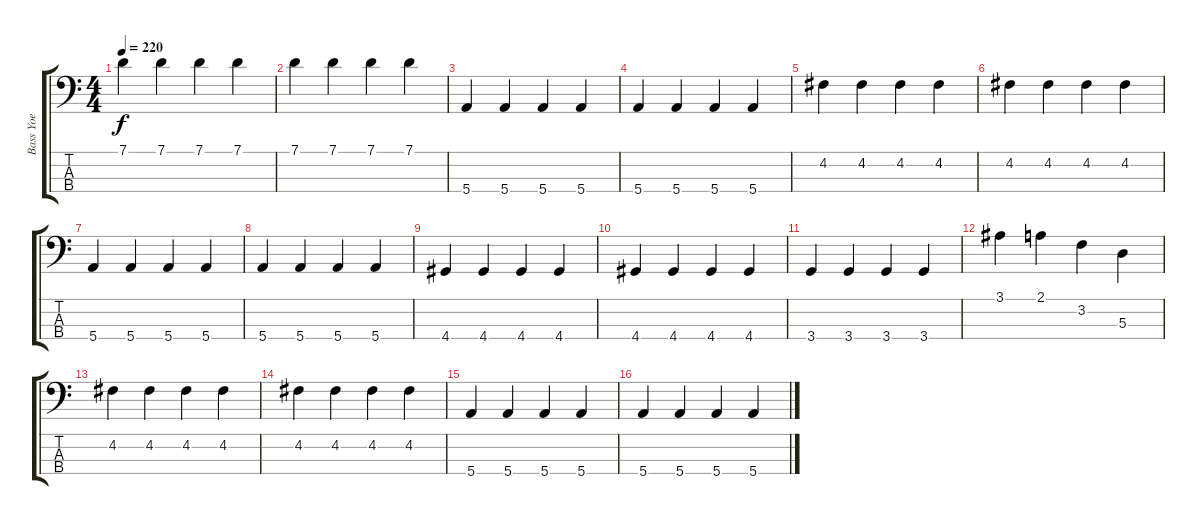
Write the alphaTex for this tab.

\track ("Bass Yoe" "Bass Yoe") {instrument electricbassfinger}
\staff {score tabs}
\tuning (G2 D2 A1 E1) {hide}
\ts (4 4)
\tempo 220
\clef f4
\ks c
7.1.4{dy f} 7.1.4 7.1.4 7.1.4 |
7.1.4 7.1.4 7.1.4 7.1.4 |
5.4.4 5.4.4 5.4.4 5.4.4 |
5.4.4 5.4.4 5.4.4 5.4.4 |
4.2.4 4.2.4 4.2.4 4.2.4 |
4.2.4 4.2.4 4.2.4 4.2.4 |
5.4.4 5.4.4 5.4.4 5.4.4 |
5.4.4 5.4.4 5.4.4 5.4.4 |
4.4.4 4.4.4 4.4.4 4.4.4 |
4.4.4 4.4.4 4.4.4 4.4.4 |
3.4.4 3.4.4 3.4.4 3.4.4 |
3.1.4 2.1.4 3.2.4 5.3.4 |
4.2.4 4.2.4 4.2.4 4.2.4 |
4.2.4 4.2.4 4.2.4 4.2.4 |
5.4.4 5.4.4 5.4.4 5.4.4 |
5.4.4 5.4.4 5.4.4 5.4.4
